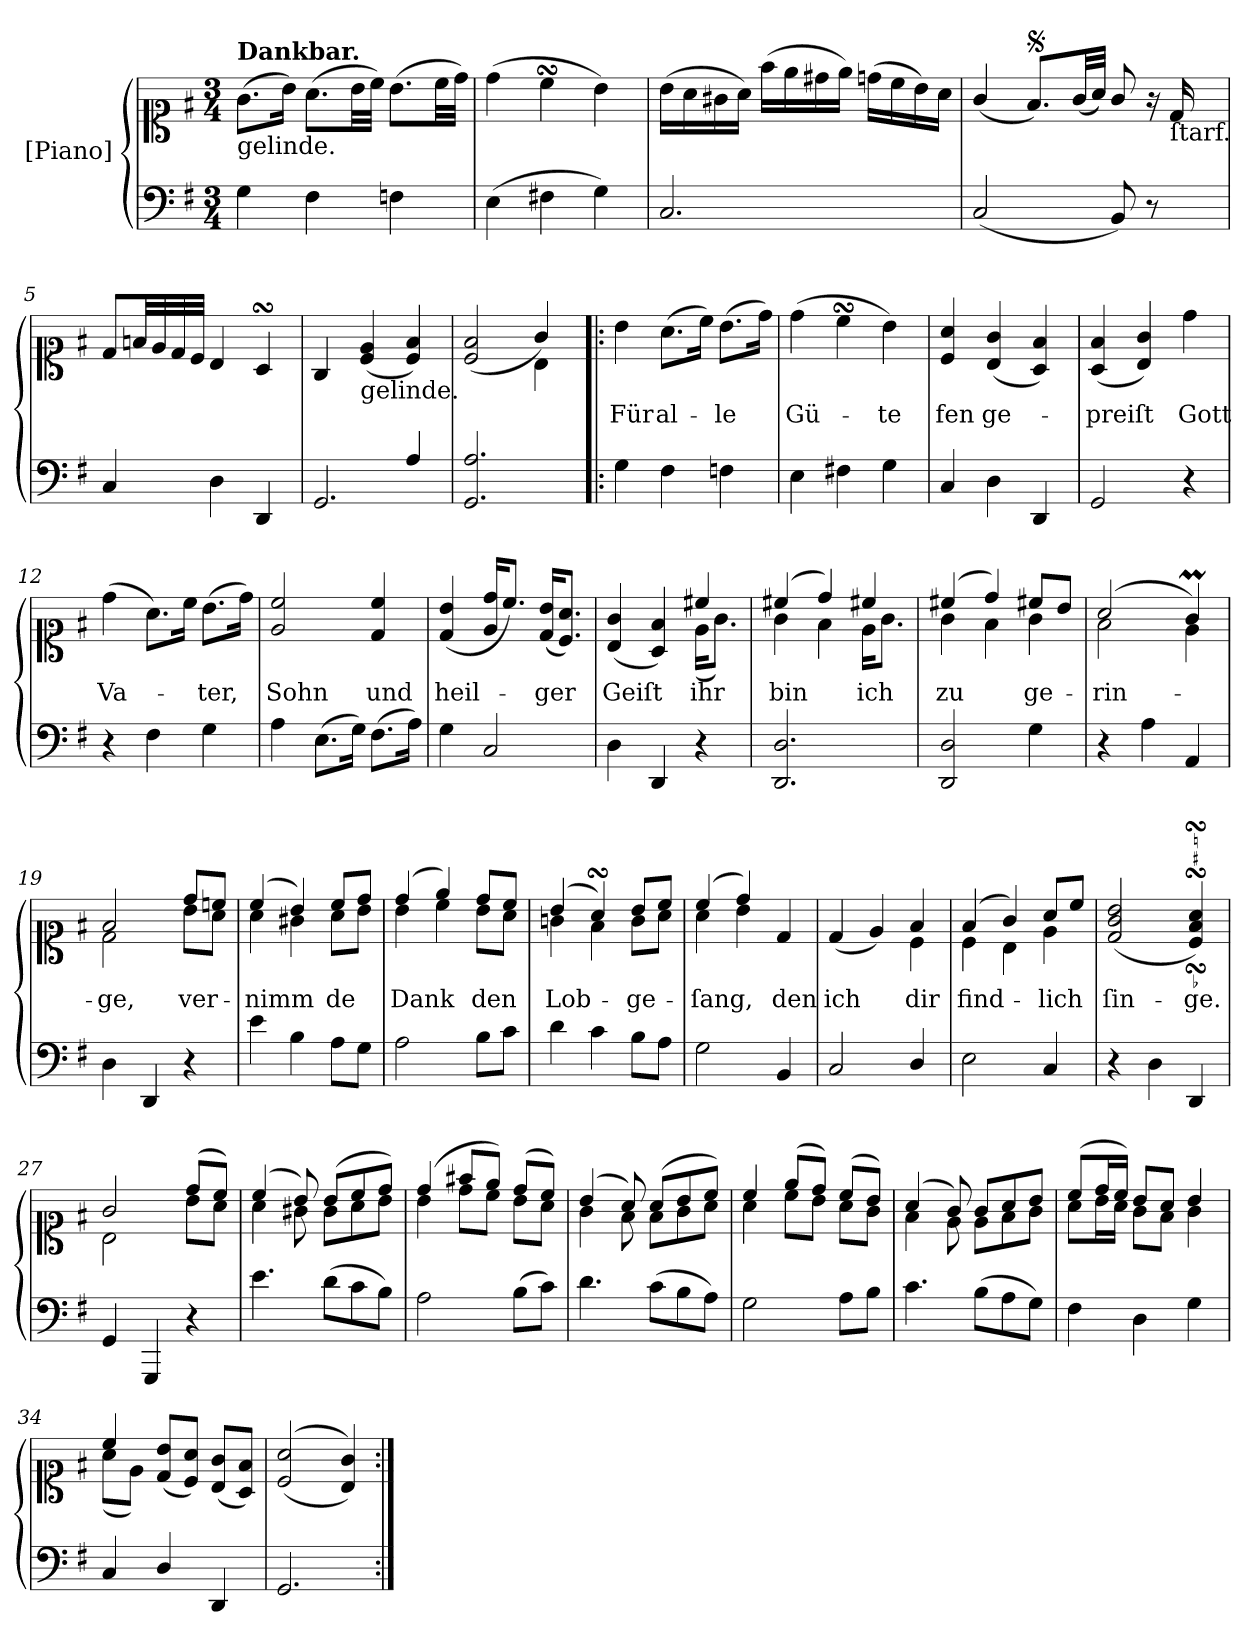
**kern	**kern	**text
*part2	*part1	*part1
*staff2	*staff1	*staff1
*I"[Piano]	*I"[Piano]	*
*clefF4	*clefC1	*
*k[f#]	*k[f#]	*
*G:	*G:	*
*M3/4	*M3/4	*
=1	=1	=1
!	!LO:TX:b:t=gelinde.	!
!	!LO:TX:a:B:t=Dankbar.	!
4G\	(8.g\L	.
.	16b\Jk)	.
4F#\	(8.a\L	.
.	32b\LL	.
.	32cc\JJJ)	.
4Fn\	(8.b\L	.
.	32cc\LL	.
.	32dd\JJJ)	.
=2	=2	=2
(>4E\	(4dd\	.
4F#X\	4ccsSSs\	.
4G\)	4b\)	.
=3	=3	=3
2.C/	(16b\LL	.
.	16a\	.
.	16g#X\	.
.	16a\JJ)	.
.	(16ff#\LL	.
.	16ee\	.
.	16dd#X\	.
.	16ee\JJ)	.
.	(16ddn\LL	.
.	16cc\	.
.	16b\)	.
.	16a\JJ	.
=4	=4	=4
(2C/	(4g/	.
!	!LO:TX:a:t=[segno]	!
.	8.f#/L)	.
.	(32g/LL	.
.	32a/JJJ)	.
8BB/)	8g/	.
8r	16r	.
!	!LO:TX:b:t=ſtarf.	!
.	16d/	.
=5	=5	=5
4C/	8d/L	.
.	32fn/LL	.
.	32e/	.
.	32d/	.
.	32c/JJJ	.
4D\	4B/	.
4DD/	4AsSSS/	.
=6	=6	=6
*^	*	*
2.GG/	2ryy	4G/	.
!	!	!LO:TX:b:t=gelinde.	!
.	.	(>4c/ 4e/	.
.	4A/	4c/ 4f#/)	.
*v	*v	*	*
=7	=7	=7
*	*^	*
2.GG/ 2.A/	(>2c/ 2f#/	2ryy	.
.	4g/)	4B\	.
*	*v	*v	*
=8!|:	=8!|:	=8!|:
4G\	4b\	Für
4F#\	(8.a\L	al-
.	16cc\Jk)	.
4Fn\	(8.b\L	-le
.	16dd\Jk)	.
=9	=9	=9
4E\	(4dd\	Gü-
4F#X\	4ccsSSs\	.
4G\	4b\)	-te
=10	=10	=10
4C/	4c/ 4a/	fen
4D\	(>4B/ 4g/	ge-
4DD/	4A/ 4f#/)	.
=11	=11	=11
2GG/	(>4A/ 4f#/	-preiſt
.	4B/ 4g/)	.
4r	4dd\	Gott
=12	=12	=12
4r	(4dd\	Va-
4F#\	8.a\L)	.
.	16cc\Jk	.
4G\	(8.b\L	-ter,
.	16dd\Jk)	.
=13	=13	=13
4A\	2e/ 2cc/	Sohn
(8.E\L	.	.
16G\Jk)	.	.
(8.F#\L	4d/ 4cc/	und
16A\Jk)	.	.
=14	=14	=14
4G\	(>4d/ 4b/	heil-
2C/	16e/ 16dd/KL	.
.	8.cc/J)	.
.	(>16d/ 16b/KL	-ger
.	8.c/ 8.a/J)	.
=15	=15	=15
*	*^	*
4D\	(>4B/ 4g/	2ryy	Geiſt
4DD/	4A/ 4f#/)	.	.
4r	4cc#X/	(>16e\KL	ihr
.	.	8.g\J)	.
=16	=16	=16	=16
2.DD/ 2.D/	(4cc#X/	4g\	bin
.	4dd/)	4f#\	.
.	4cc#X/	16e\KL	ich
.	.	8.g\J	.
=17	=17	=17	=17
2DD/ 2D/	(4cc#X/	4g\	zu
.	4dd/)	4f#\	.
4G\	8cc#X/L	4g\	ge-
.	8b/J	.	.
=18	=18	=18	=18
4r	(2a/	2f#\	-rin-
4A\	.	.	.
4AA/	4gM/)	4e\	.
=19	=19	=19	=19
4D\	2f#/	2d\	-ge,
4DD/	.	.	.
4r	8dd/L	8b\L	ver-
.	8ccn/J	8a\J	.
=20	=20	=20	=20
4e\	(4cc/	4a\	-nimm
4B\	4b/)	4g#X\	.
8A\L	8cc/L	8a\L	de
8G\J	8dd/J	8b\J	.
=21	=21	=21	=21
2A\	(4dd/	4b\	Dank
.	4ee/)	4cc\	.
8B\L	8dd/L	8b\L	den
8c\J	8cc/J	8a\J	.
=22	=22	=22	=22
4d\	(4b/	4gn\	Lob-
4c\	4asSSS/)	4f#\	.
8B\L	8b/L	8g\L	-ge-
8A\J	8cc/J	8a\J	.
=23	=23	=23	=23
2G\	(4cc/	4a\	-ſang,
.	4dd/)	4b\	.
4BB/	4d/	4ryy	den
=24	=24	=24	=24
2C/	(>4d/	2ryy	ich
.	4e/)	.	.
4D/	4f#/	4c\	dir
=25	=25	=25	=25
2E\	(4f#/	4c\	find-
.	4g/)	4B\	.
4C/	8a/L	4e\	-lich
.	8cc/J	.	.
*	*v	*v	*
=26	=26	=26
4r	(>2d/ 2g/ 2b/	ſin-
4D\	.	.
4DD/	4csSSS/ 4f#sSSS/ 4asSSS/)	-ge.
=27	=27	=27
*	*^	*
4GG/	2g/	2B\	.
4GGG/	.	.	.
4r	(8dd/L	8b\L	.
.	8cc/J)	8a\J	.
=28	=28	=28	=28
4.e\	(4cc/	4a\	.
.	8b/)	8g#X\	.
(8d\L	(8b/L	8g#\L	.
8c\	8cc/	8a\	.
8B\J)	8dd/J)	8b\J	.
=29	=29	=29	=29
2A\	(4dd/	4b\	.
.	8ff#X/L	8dd\L	.
.	8ee/J)	8cc\J	.
(8B\L	(8dd/L	8b\L	.
8c\J)	8cc/J)	8a\J	.
=30	=30	=30	=30
4.d\	(4b/	4g\	.
.	8a/)	8f#\	.
(8c\L	(8a/L	8f#\L	.
8B\	8b/	8g\	.
8A\J)	8cc/J)	8a\J	.
=31	=31	=31	=31
2G\	4cc/	4a\	.
.	(8ee/L	8cc\L	.
.	8dd/J)	8b\J	.
8A\L	(8cc/L	8a\L	.
8B\J	8b/J)	8g\J	.
=32	=32	=32	=32
4.c\	(4a/	4f#\	.
.	8g/)	8e\	.
(8B\L	8g/L	8e\L	.
8A\	8a/	8f#\	.
8G\J)	8b/J	8g\J	.
=33	=33	=33	=33
4F#\	(8cc/L	8a\L	.
.	16dd/L	16b\L	.
.	16cc/JJ)	16a\JJ	.
4D\	8b/L	8g\L	.
.	8a/J	8f#\J	.
4G\	4b/	4g\	.
=34	=34	=34	=34
4C/	4cc/	(8a\L	.
.	.	8e\J)	.
4D/	(>8d/ 8b/L	4ryy	.
.	8c/ 8a/J)	.	.
4DD/	(>8B/ 8g/L	4ryy	.
.	8A/ 8f#/J)	.	.
*	*v	*v	*
=35	=35	=35
2.GG/	(<(>2c/ 2a/	.
.	4B/ 4g/))	.
=:|!	=:|!	=:|!
*-	*-	*-
